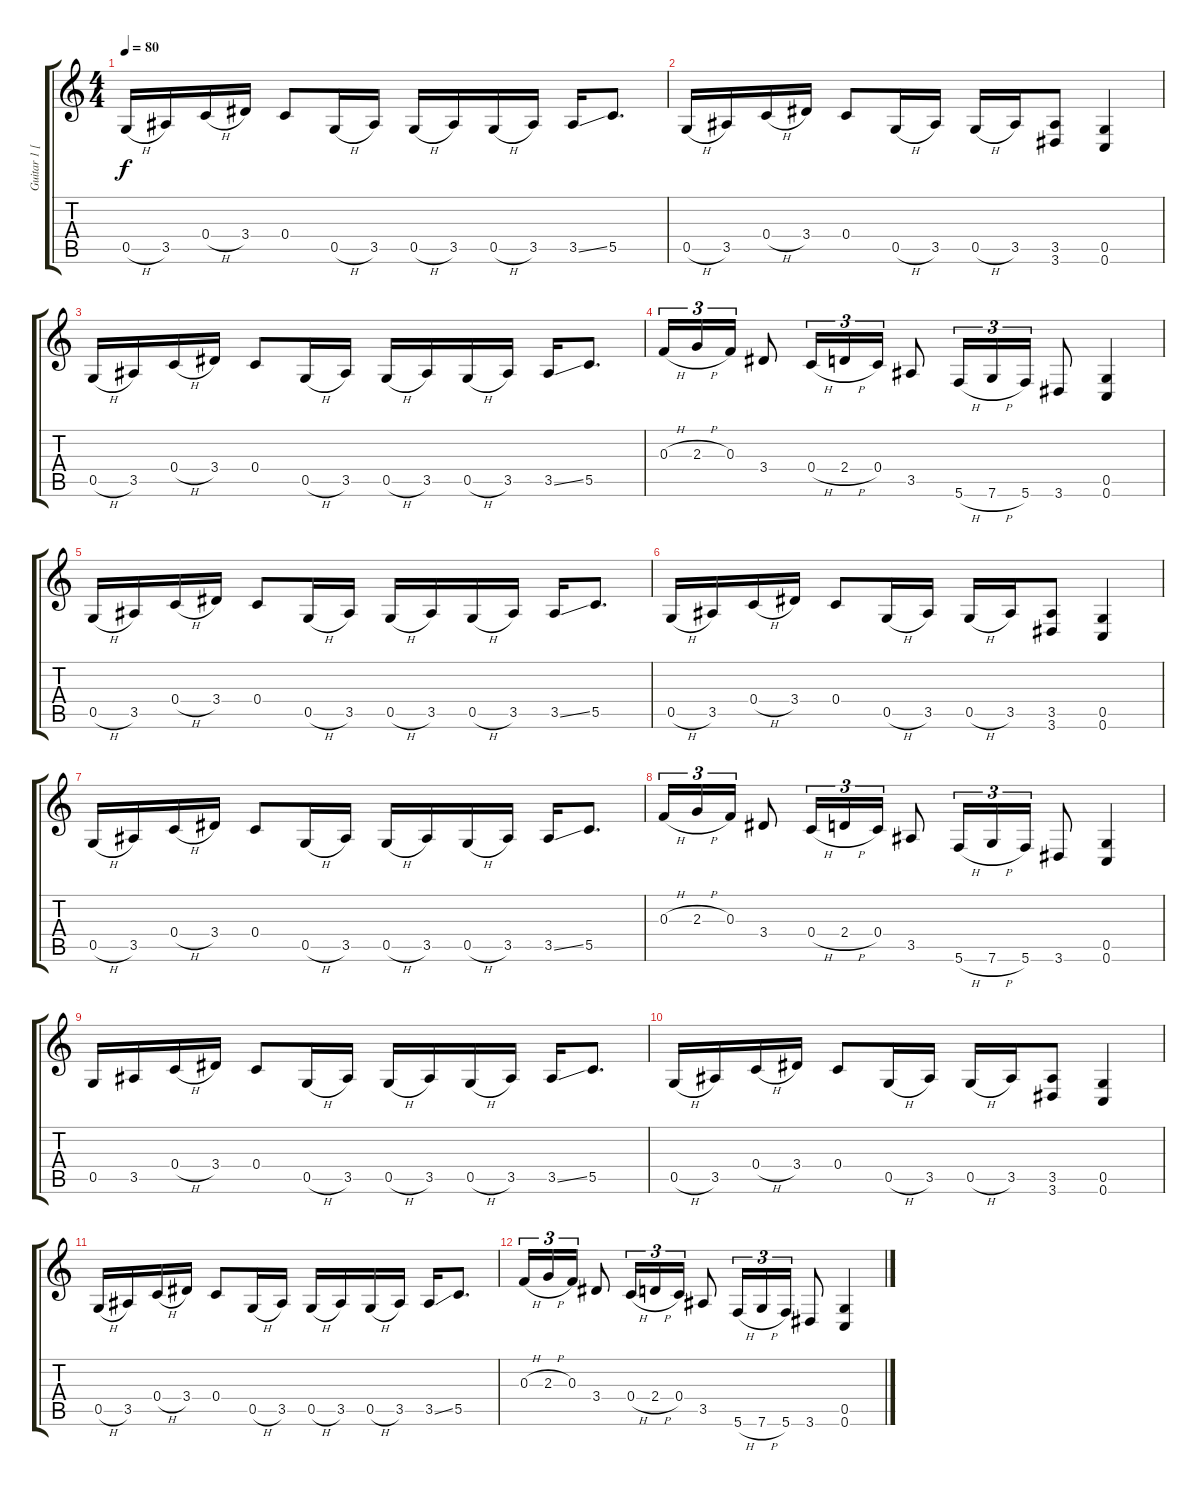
\track ("Guitar 1 [Drop C]" "Guitar 1 [") {instrument acousticguitarsteel}
\staff {score tabs}
\tuning (D4 A3 F3 C3 G2 C2) {hide}
\ts (4 4)
\tempo 80
\clef g2
\ks c
0.5{h}.16{dy f instrument acousticguitarsteel} 3.5.16 0.4{h}.16 3.4.16 0.4.8 0.5{h}.16 3.5.16 0.5{h}.16 3.5.16 0.5{h}.16 3.5.16 3.5{ss}.16 5.5.8{d} |
0.5{h}.16 3.5.16 0.4{h}.16 3.4.16 0.4.8 0.5{h}.16 3.5.16 0.5{h}.16 3.5.16 (3.5 3.6).8 (0.5 0.6).4 |
0.5{h}.16 3.5.16 0.4{h}.16 3.4.16 0.4.8 0.5{h}.16 3.5.16 0.5{h}.16 3.5.16 0.5{h}.16 3.5.16 3.5{ss}.16 5.5.8{d} |
0.3{h}.16{tu (3 2)} 2.3{h}.16{tu (3 2)} 0.3.16{tu (3 2)} 3.4.8 0.4{h}.16{tu (3 2)} 2.4{h}.16{tu (3 2)} 0.4.16{tu (3 2)} 3.5.8 5.6{h}.16{tu (3 2)} 7.6{h}.16{tu (3 2)} 5.6.16{tu (3 2)} 3.6.8 (0.5 0.6).4 |
0.5{h}.16 3.5.16 0.4{h}.16 3.4.16 0.4.8 0.5{h}.16 3.5.16 0.5{h}.16 3.5.16 0.5{h}.16 3.5.16 3.5{ss}.16 5.5.8{d} |
0.5{h}.16 3.5.16 0.4{h}.16 3.4.16 0.4.8 0.5{h}.16 3.5.16 0.5{h}.16 3.5.16 (3.5 3.6).8 (0.5 0.6).4 |
0.5{h}.16 3.5.16 0.4{h}.16 3.4.16 0.4.8 0.5{h}.16 3.5.16 0.5{h}.16 3.5.16 0.5{h}.16 3.5.16 3.5{ss}.16 5.5.8{d} |
0.3{h}.16{tu (3 2)} 2.3{h}.16{tu (3 2)} 0.3.16{tu (3 2)} 3.4.8 0.4{h}.16{tu (3 2)} 2.4{h}.16{tu (3 2)} 0.4.16{tu (3 2)} 3.5.8 5.6{h}.16{tu (3 2)} 7.6{h}.16{tu (3 2)} 5.6.16{tu (3 2)} 3.6.8 (0.5 0.6).4 |
0.5.16 3.5.16 0.4{h}.16 3.4.16 0.4.8 0.5{h}.16 3.5.16 0.5{h}.16 3.5.16 0.5{h}.16 3.5.16 3.5{ss}.16 5.5.8{d} |
0.5{h}.16 3.5.16 0.4{h}.16 3.4.16 0.4.8 0.5{h}.16 3.5.16 0.5{h}.16 3.5.16 (3.5 3.6).8 (0.5 0.6).4 |
0.5{h}.16 3.5.16 0.4{h}.16 3.4.16 0.4.8 0.5{h}.16 3.5.16 0.5{h}.16 3.5.16 0.5{h}.16 3.5.16 3.5{ss}.16 5.5.8{d} |
0.3{h}.16{tu (3 2)} 2.3{h}.16{tu (3 2)} 0.3.16{tu (3 2)} 3.4.8 0.4{h}.16{tu (3 2)} 2.4{h}.16{tu (3 2)} 0.4.16{tu (3 2)} 3.5.8 5.6{h}.16{tu (3 2)} 7.6{h}.16{tu (3 2)} 5.6.16{tu (3 2)} 3.6.8 (0.5 0.6).4
